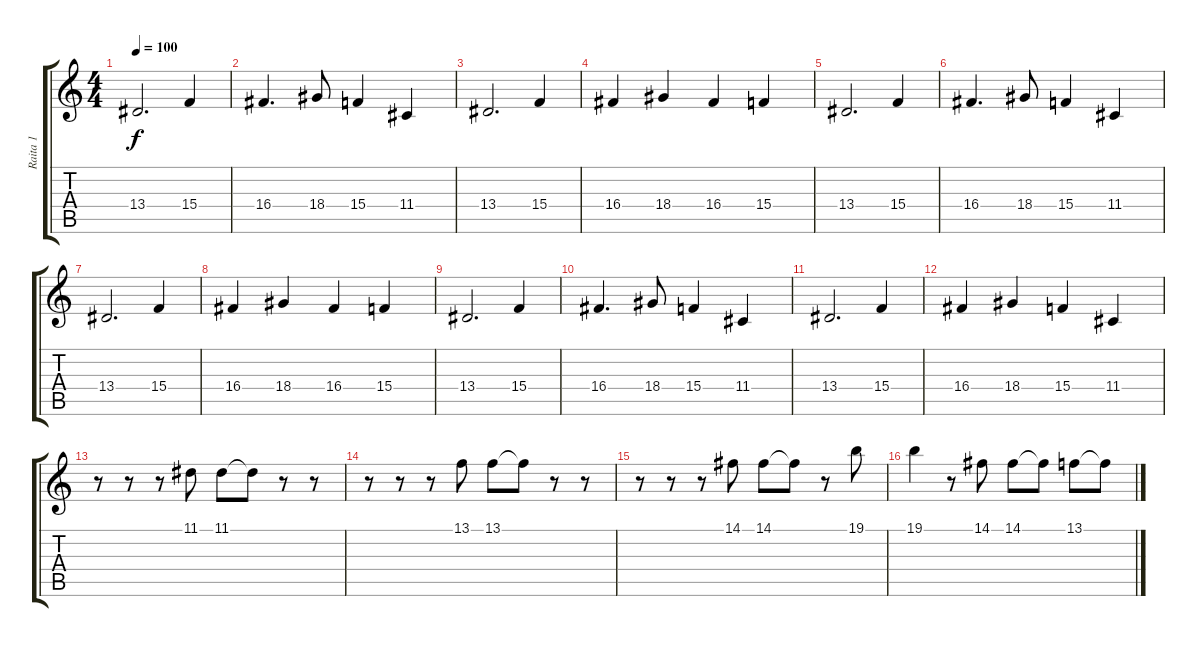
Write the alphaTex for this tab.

\track ("Raita 1" "Raita 1") {instrument flute}
\staff {score tabs}
\tuning (E4 B3 G3 D3 A2 E2) {hide}
\ts (4 4)
\tempo 100
\clef g2
\ks c
13.4.2{d dy f} 15.4.4 |
16.4.4{d} 18.4.8 15.4.4 11.4.4 |
13.4.2{d} 15.4.4 |
16.4.4 18.4.4 16.4.4 15.4.4 |
13.4.2{d volume 13} 15.4.4 |
16.4.4{d} 18.4.8 15.4.4 11.4.4 |
13.4.2{d} 15.4.4 |
16.4.4 18.4.4 16.4.4 15.4.4 |
13.4.2{d} 15.4.4 |
16.4.4{d} 18.4.8 15.4.4 11.4.4 |
13.4.2{d} 15.4.4 |
16.4.4 18.4.4 15.4.4 11.4.4 |
r.8 r.8 r.8 11.1.8 11.1.8 11.1{t}.8 r.8 r.8 |
r.8 r.8 r.8 13.1.8 13.1.8 13.1{t}.8 r.8 r.8 |
r.8 r.8 r.8 14.1.8 14.1.8 14.1{t}.8 r.8 19.1.8 |
19.1.4 r.8 14.1.8 14.1.8 14.1{t}.8 13.1.8 13.1{t}.8
